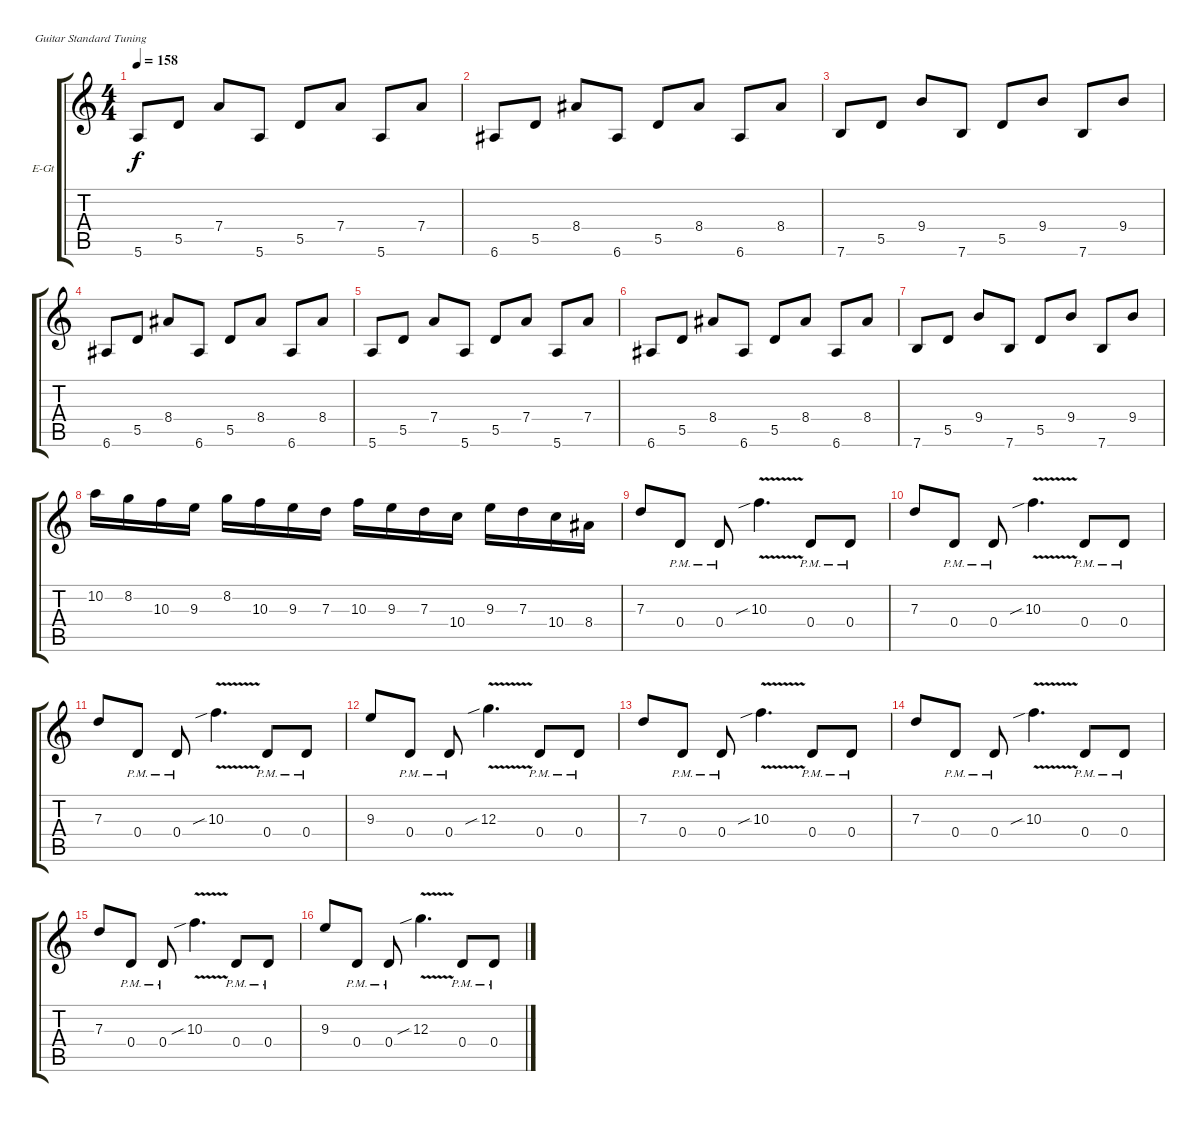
\bracketExtendMode groupsimilarinstruments
\firstSystemTrackNameOrientation horizontal
\otherSystemsTrackNameOrientation horizontal
\track ("Guitar +" "E-Gt") {instrument distortionguitar}
\staff {score tabs}
\tuning (E4 B3 G3 D3 A2 E2)
\ts (4 4)
\tempo 158
\clef g2
\ks c
5.6.8{dy f} 5.5.8 7.4.8 5.6.8 5.5.8 7.4.8 5.6.8 7.4.8 |
6.6.8 5.5.8 8.4.8 6.6.8 5.5.8 8.4.8 6.6.8 8.4.8 |
7.6.8 5.5.8 9.4.8 7.6.8 5.5.8 9.4.8 7.6.8 9.4.8 |
6.6.8 5.5.8 8.4.8 6.6.8 5.5.8 8.4.8 6.6.8 8.4.8 |
5.6.8 5.5.8 7.4.8 5.6.8 5.5.8 7.4.8 5.6.8 7.4.8 |
6.6.8 5.5.8 8.4.8 6.6.8 5.5.8 8.4.8 6.6.8 8.4.8 |
7.6.8 5.5.8 9.4.8 7.6.8 5.5.8 9.4.8 7.6.8 9.4.8 |
10.2.16 8.2.16 10.3.16 9.3.16 8.2.16 10.3.16 9.3.16 7.3.16 10.3.16 9.3.16 7.3.16 10.4.16 9.3.16 7.3.16 10.4.16 8.4.16 |
7.3.8 0.4{pm}.8 0.4{pm}.8 10.3{v sib}.4{d} 0.4{pm}.8 0.4{pm}.8 |
7.3.8 0.4{pm}.8 0.4{pm}.8 10.3{v sib}.4{d} 0.4{pm}.8 0.4{pm}.8 |
7.3.8 0.4{pm}.8 0.4{pm}.8 10.3{v sib}.4{d} 0.4{pm}.8 0.4{pm}.8 |
9.3.8 0.4{pm}.8 0.4{pm}.8 12.3{v sib}.4{d} 0.4{pm}.8 0.4{pm}.8 |
7.3.8 0.4{pm}.8 0.4{pm}.8 10.3{v sib}.4{d} 0.4{pm}.8 0.4{pm}.8 |
7.3.8 0.4{pm}.8 0.4{pm}.8 10.3{v sib}.4{d} 0.4{pm}.8 0.4{pm}.8 |
7.3.8 0.4{pm}.8 0.4{pm}.8 10.3{v sib}.4{d} 0.4{pm}.8 0.4{pm}.8 |
9.3.8 0.4{pm}.8 0.4{pm}.8 12.3{v sib}.4{d} 0.4{pm}.8 0.4{pm}.8
